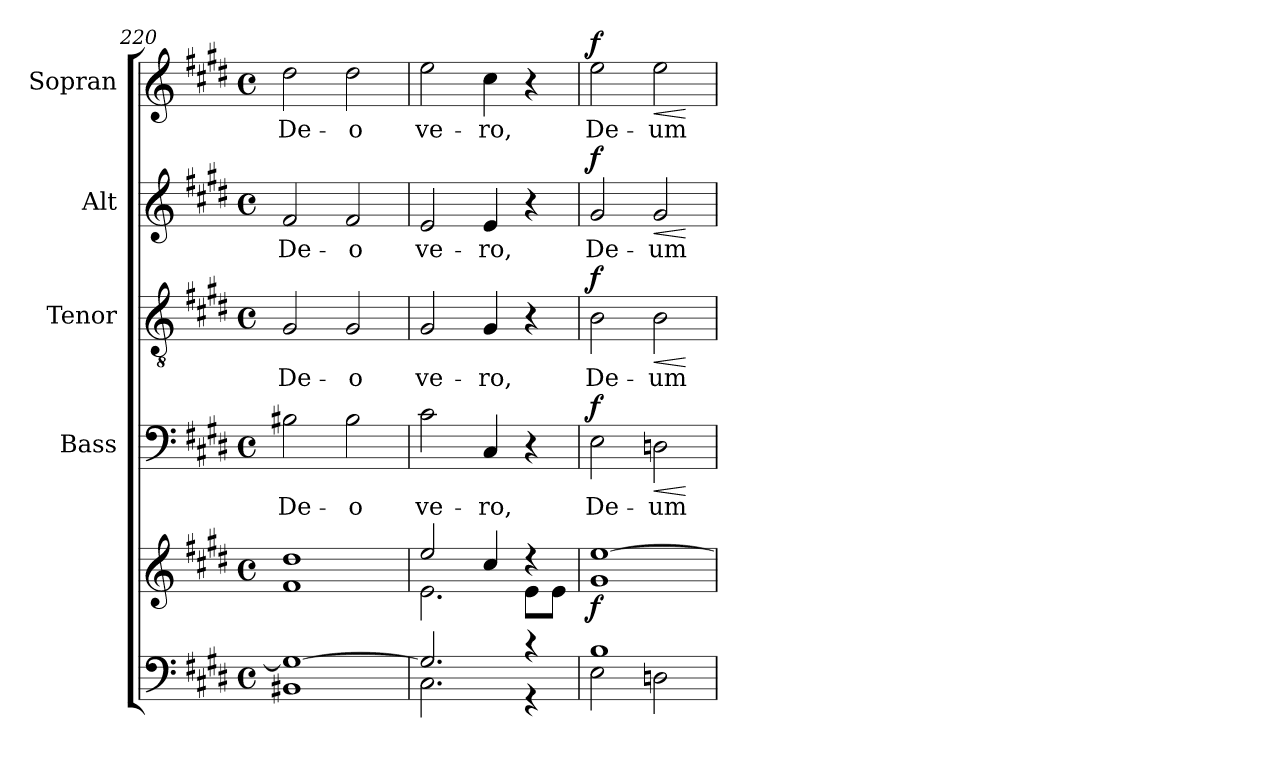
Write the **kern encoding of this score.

**kern	**kern	**dynam	**kern	**text	**dynam	**kern	**text	**dynam	**kern	**text	**dynam	**kern	**text	**dynam
*part5	*part5	*part5	*part4	*part4	*part4	*part3	*part3	*part3	*part2	*part2	*part2	*part1	*part1	*part1
*staff6	*staff5	*staff5/6	*staff4	*staff4	*staff4	*staff3	*staff3	*staff3	*staff2	*staff2	*staff2	*staff1	*staff1	*staff1
*	*	*	*I"Bass	*	*	*I"Tenor	*	*	*I"Alt	*	*	*I"Sopran	*	*
*	*	*	*I'B.	*	*	*I'T.	*	*	*I'A.	*	*	*I'S.	*	*
*clefF4	*clefG2	*	*clefF4	*	*	*clefGv2	*	*	*clefG2	*	*	*clefG2	*	*
*k[f#c#g#d#]	*k[f#c#g#d#]	*	*k[f#c#g#d#]	*	*	*k[f#c#g#d#]	*	*	*k[f#c#g#d#]	*	*	*k[f#c#g#d#]	*	*
*E:	*E:	*	*E:	*	*	*E:	*	*	*E:	*	*	*E:	*	*
*M4/4	*M4/4	*	*M4/4	*	*	*M4/4	*	*	*M4/4	*	*	*M4/4	*	*
*met(c)	*met(c)	*	*met(c)	*	*	*met(c)	*	*	*met(c)	*	*	*met(c)	*	*
=220	=220	=220	=220	=220	=220	=220	=220	=220	=220	=220	=220	=220	=220	=220
*^	*	*	*	*	*	*	*	*	*	*	*	*	*	*
!	!	!	!	!	!LO:LY:b	!	!	!LO:LY:b	!	!	!LO:LY:b	!	!	!LO:LY:b	!
1G#_	1BB#X	1f# 1dd#	.	2B#X\	De-	.	2G#/	De-	.	2f#/	De-	.	2dd#\	De-	.
!	!	!	!	!	!LO:LY:b	!	!	!LO:LY:b	!	!	!LO:LY:b	!	!	!LO:LY:b	!
.	.	.	.	2B#\	-o	.	2G#/	-o	.	2f#/	-o	.	2dd#\	-o	.
=221	=221	=221	=221	=221	=221	=221	=221	=221	=221	=221	=221	=221	=221	=221	=221
*	*	*^	*	*	*	*	*	*	*	*	*	*	*	*	*
!	!	!	!	!	!	!LO:LY:b	!	!	!LO:LY:b	!	!	!LO:LY:b	!	!	!LO:LY:b	!
2.G#/]	2.C#\	2ee/	2.e\	.	2c#\	ve-	.	2G#/	ve-	.	2e/	ve-	.	2ee\	ve-	.
!	!	!	!	!	!	!LO:LY:b	!	!	!LO:LY:b	!	!	!LO:LY:b	!	!	!LO:LY:b	!
.	.	4cc#/	.	.	4C#/	-ro,	.	4G#/	-ro,	.	4e/	-ro,	.	4cc#\	-ro,	.
4r	4r	4rdd	8e\L	.	4r	.	.	4r	.	.	4r	.	.	4r	.	.
.	.	.	8e\J	.	.	.	.	.	.	.	.	.	.	.	.	.
=222	=222	=222	=222	=222	=222	=222	=222	=222	=222	=222	=222	=222	=222	=222	=222	=222
!	!	!	!	!LO:DY:b	!	!LO:LY:b	!LO:DY:a	!	!LO:LY:b	!LO:DY:a	!	!LO:LY:b	!LO:DY:a	!	!LO:LY:b	!LO:DY:a
1B	2E\	[>1ee	1g#	f	2E\	De-	f	2B\	De-	f	2g#/	De-	f	2ee\	De-	f
!	!	!	!	!	!	!LO:LY:b	!LO:HP:b	!	!LO:LY:b	!LO:HP:b	!	!LO:LY:b	!LO:HP:b	!	!LO:LY:b	!LO:HP:b
.	2Dn\	.	.	.	2Dn\	-um	<	2B\	-um	<	2g#/	-um	<	2ee\	-um	<
*v	*v	*	*	*	*	*	*	*	*	*	*	*	*	*	*	*
*	*v	*v	*	*	*	*	*	*	*	*	*	*	*	*	*
.	.	.	.	.	[	.	.	[	.	.	[	.	.	[
=	=	=	=	=	=	=	=	=	=	=	=	=	=	=
*-	*-	*-	*-	*-	*-	*-	*-	*-	*-	*-	*-	*-	*-	*-
